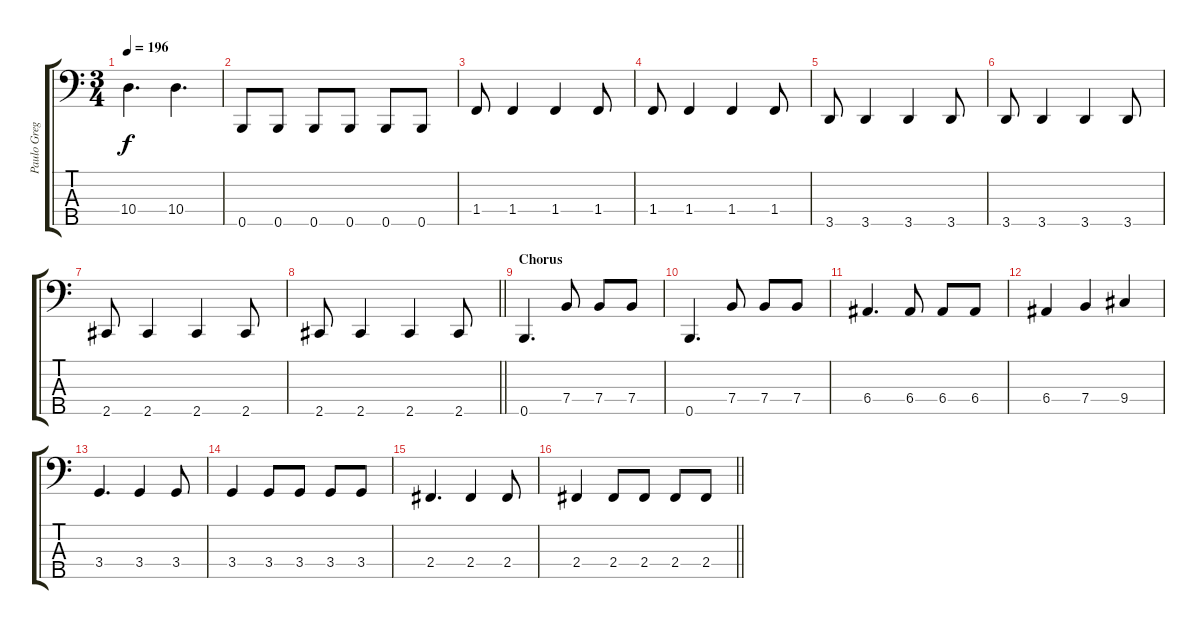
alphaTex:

\track ("Paulo Gregoletto" "Paulo Greg") {instrument electricbassfinger}
\staff {score tabs}
\tuning (G2 D2 A1 E1 B0) {hide}
\ts (3 4)
\tempo 196
\clef f4
\ks c
10.4.4{d dy f} 10.4.4{d} |
0.5.8 0.5.8 0.5.8 0.5.8 0.5.8 0.5.8 |
1.4.8 1.4.4 1.4.4 1.4.8 |
1.4.8 1.4.4 1.4.4 1.4.8 |
3.5.8 3.5.4 3.5.4 3.5.8 |
3.5.8 3.5.4 3.5.4 3.5.8 |
2.5.8 2.5.4 2.5.4 2.5.8 |
\barLineRight lightlight
2.5.8 2.5.4 2.5.4 2.5.8 |
\section ("" "Chorus")
0.5.4{d} 7.4.8 7.4.8 7.4.8 |
0.5.4{d} 7.4.8 7.4.8 7.4.8 |
6.4.4{d} 6.4.8 6.4.8 6.4.8 |
6.4.4 7.4.4 9.4.4 |
3.4.4{d} 3.4.4 3.4.8 |
3.4.4 3.4.8 3.4.8 3.4.8 3.4.8 |
2.4.4{d} 2.4.4 2.4.8 |
\barLineRight lightlight
2.4.4 2.4.8 2.4.8 2.4.8 2.4.8
